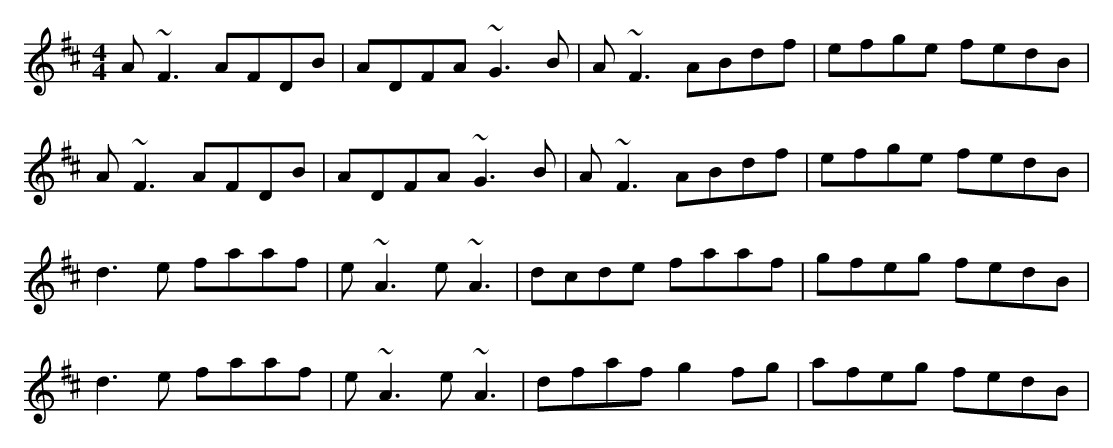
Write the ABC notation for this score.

X:1
M:4/4
K:D
A~F3 AFDB|ADFA ~G3B|A~F3 ABdf|efge fedB|
A~F3 AFDB|ADFA ~G3B|A~F3 ABdf|efge fedB|
d3e faaf|e~A3 e~A3|dcde faaf|gfeg fedB|
d3e faaf|e~A3 e~A3|dfaf g2fg|afeg fedB|
